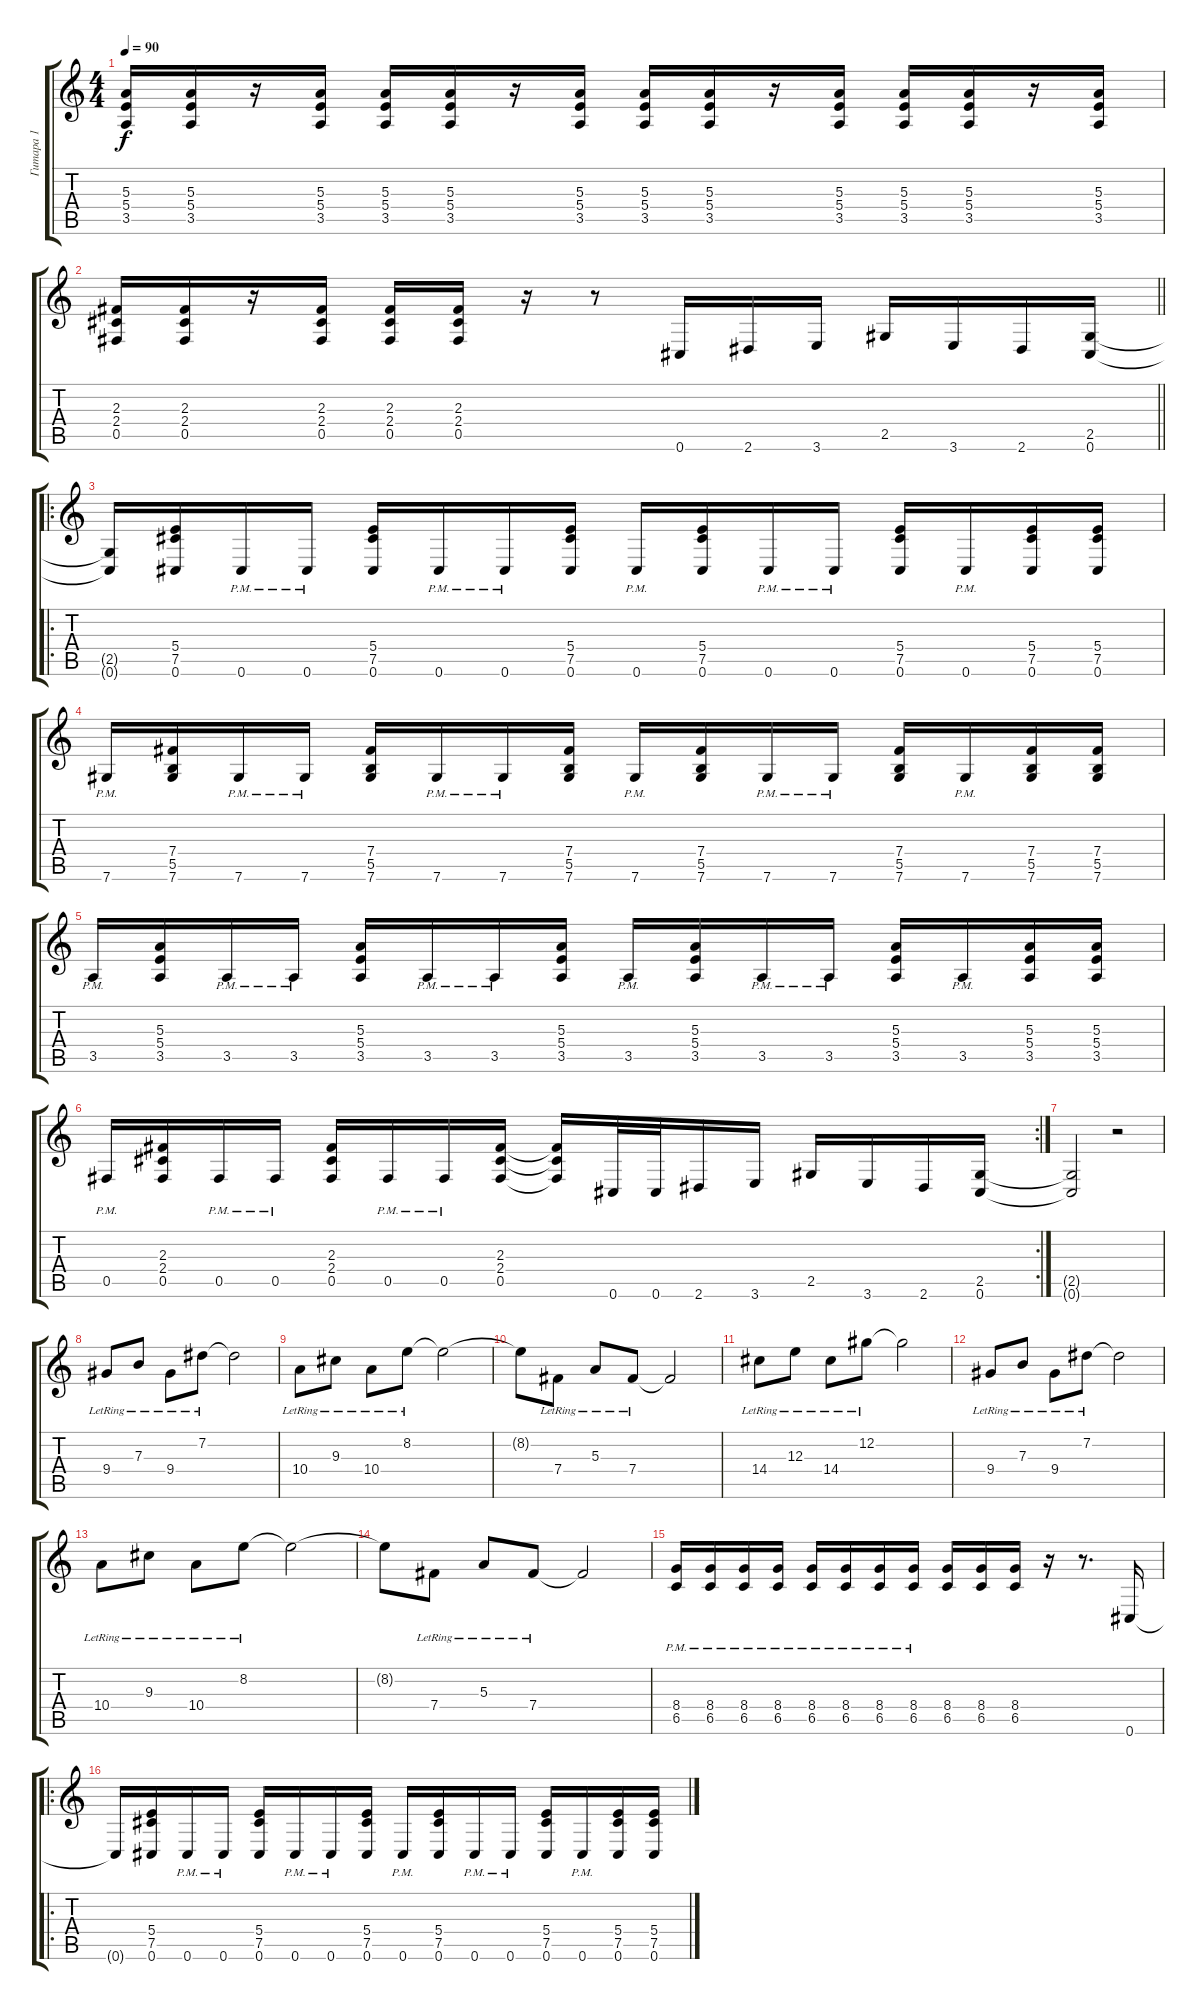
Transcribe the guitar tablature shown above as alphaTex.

\track ("Гитара 1" "Гитара 1") {instrument distortionguitar}
\staff {score tabs}
\tuning (Db4 Ab3 E3 B2 Gb2 Db2) {hide}
\ts (4 4)
\tempo 90
\clef g2
\ks c
(5.3 5.4 3.5).16{dy f} (5.3 5.4 3.5).16 r.16 (5.3 5.4 3.5).16 (5.3 5.4 3.5).16 (5.3 5.4 3.5).16 r.16 (5.3 5.4 3.5).16 (5.3 5.4 3.5).16 (5.3 5.4 3.5).16 r.16 (5.3 5.4 3.5).16 (5.3 5.4 3.5).16 (5.3 5.4 3.5).16 r.16 (5.3 5.4 3.5).16 |
\barLineRight lightlight
(2.3 2.4 0.5).16 (2.3 2.4 0.5).16 r.16 (2.3 2.4 0.5).16 (2.3 2.4 0.5).16 (2.3 2.4 0.5).16 r.16 r.8 0.6.16 2.6.16 3.6.16 2.5.16 3.6.16 2.6.16 (2.5 0.6).16 |
\ro
(2.5{t} 0.6{t}).16 (5.4 7.5 0.6).16 0.6{pm}.16 0.6{pm}.16 (5.4 7.5 0.6).16 0.6{pm}.16 0.6{pm}.16 (5.4 7.5 0.6).16 0.6{pm}.16 (5.4 7.5 0.6).16 0.6{pm}.16 0.6{pm}.16 (5.4 7.5 0.6).16 0.6{pm}.16 (5.4 7.5 0.6).16 (5.4 7.5 0.6).16 |
7.6{pm}.16 (7.4 5.5 7.6).16 7.6{pm}.16 7.6{pm}.16 (7.4 5.5 7.6).16 7.6{pm}.16 7.6{pm}.16 (7.4 5.5 7.6).16 7.6{pm}.16 (7.4 5.5 7.6).16 7.6{pm}.16 7.6{pm}.16 (7.4 5.5 7.6).16 7.6{pm}.16 (7.4 5.5 7.6).16 (7.4 5.5 7.6).16 |
3.5{pm}.16 (5.3 5.4 3.5).16 3.5{pm}.16 3.5{pm}.16 (5.3 5.4 3.5).16 3.5{pm}.16 3.5{pm}.16 (5.3 5.4 3.5).16 3.5{pm}.16 (5.3 5.4 3.5).16 3.5{pm}.16 3.5{pm}.16 (5.3 5.4 3.5).16 3.5{pm}.16 (5.3 5.4 3.5).16 (5.3 5.4 3.5).16 |
\rc 2
0.5{pm}.16 (2.3 2.4 0.5).16 0.5{pm}.16 0.5{pm}.16 (2.3 2.4 0.5).16 0.5{pm}.16 0.5{pm}.16 (2.3 2.4 0.5).16 (2.3{t} 2.4{t} 0.5{t}).16 0.6.32 0.6.32 2.6.16 3.6.16 2.5.16 3.6.16 2.6.16 (2.5 0.6).16 |
(2.5{t} 0.6{t}).2 r.2 |
9.4{lr}.8{instrument electricguitarclean} 7.3{lr}.8 9.4{lr}.8 7.2{lr}.8 7.2{t}.2 |
10.4{lr}.8 9.3{lr}.8 10.4{lr}.8 8.2{lr}.8 8.2{t}.2 |
8.2{t}.8 7.4{lr}.8 5.3{lr}.8 7.4{lr}.8 7.4{t}.2 |
14.4{lr}.8 12.3{lr}.8 14.4{lr}.8 12.2{lr}.8 12.2{t}.2 |
9.4{lr}.8 7.3{lr}.8 9.4{lr}.8 7.2{lr}.8 7.2{t}.2 |
10.4{lr}.8 9.3{lr}.8 10.4{lr}.8 8.2{lr}.8 8.2{t}.2 |
8.2{t}.8 7.4{lr}.8 5.3{lr}.8 7.4{lr}.8 7.4{t}.2 |
(8.4{pm} 6.5{pm}).16{instrument distortionguitar} (8.4{pm} 6.5{pm}).16 (8.4{pm} 6.5{pm}).16 (8.4{pm} 6.5{pm}).16 (8.4{pm} 6.5{pm}).16 (8.4{pm} 6.5{pm}).16 (8.4{pm} 6.5{pm}).16 (8.4{pm} 6.5{pm}).16 (8.4 6.5).16 (8.4 6.5).16 (8.4 6.5).16 r.16 r.8{d} 0.6.16 |
\ro
0.6{t}.16 (5.4 7.5 0.6).16 0.6{pm}.16 0.6{pm}.16 (5.4 7.5 0.6).16 0.6{pm}.16 0.6{pm}.16 (5.4 7.5 0.6).16 0.6{pm}.16 (5.4 7.5 0.6).16 0.6{pm}.16 0.6{pm}.16 (5.4 7.5 0.6).16 0.6{pm}.16 (5.4 7.5 0.6).16 (5.4 7.5 0.6).16
